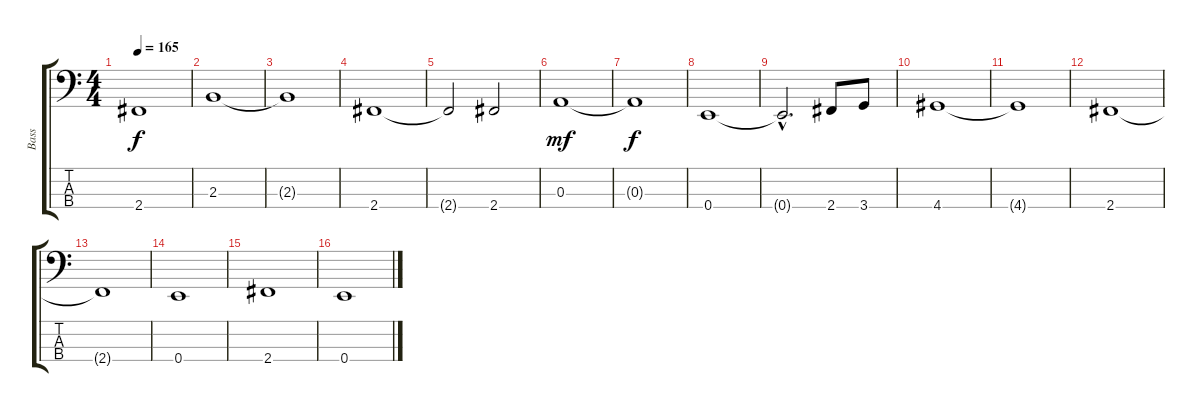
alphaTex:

\track ("Bass" "Bass") {instrument electricbassfinger}
\staff {score tabs}
\tuning (G2 D2 A1 E1) {hide}
\ts (4 4)
\tempo 165
\clef f4
\ks c
2.4{t}.1{dy f} |
2.3.1 |
2.3{t}.1 |
2.4.1 |
2.4{t}.2 2.4.2 |
0.3.1{dy mf} |
0.3{t}.1{dy f} |
0.4.1 |
0.4{hac t}.2{d} 2.4.8 3.4.8 |
4.4.1 |
4.4{t}.1 |
2.4.1 |
2.4{t}.1 |
0.4.1 |
2.4.1 |
0.4.1
